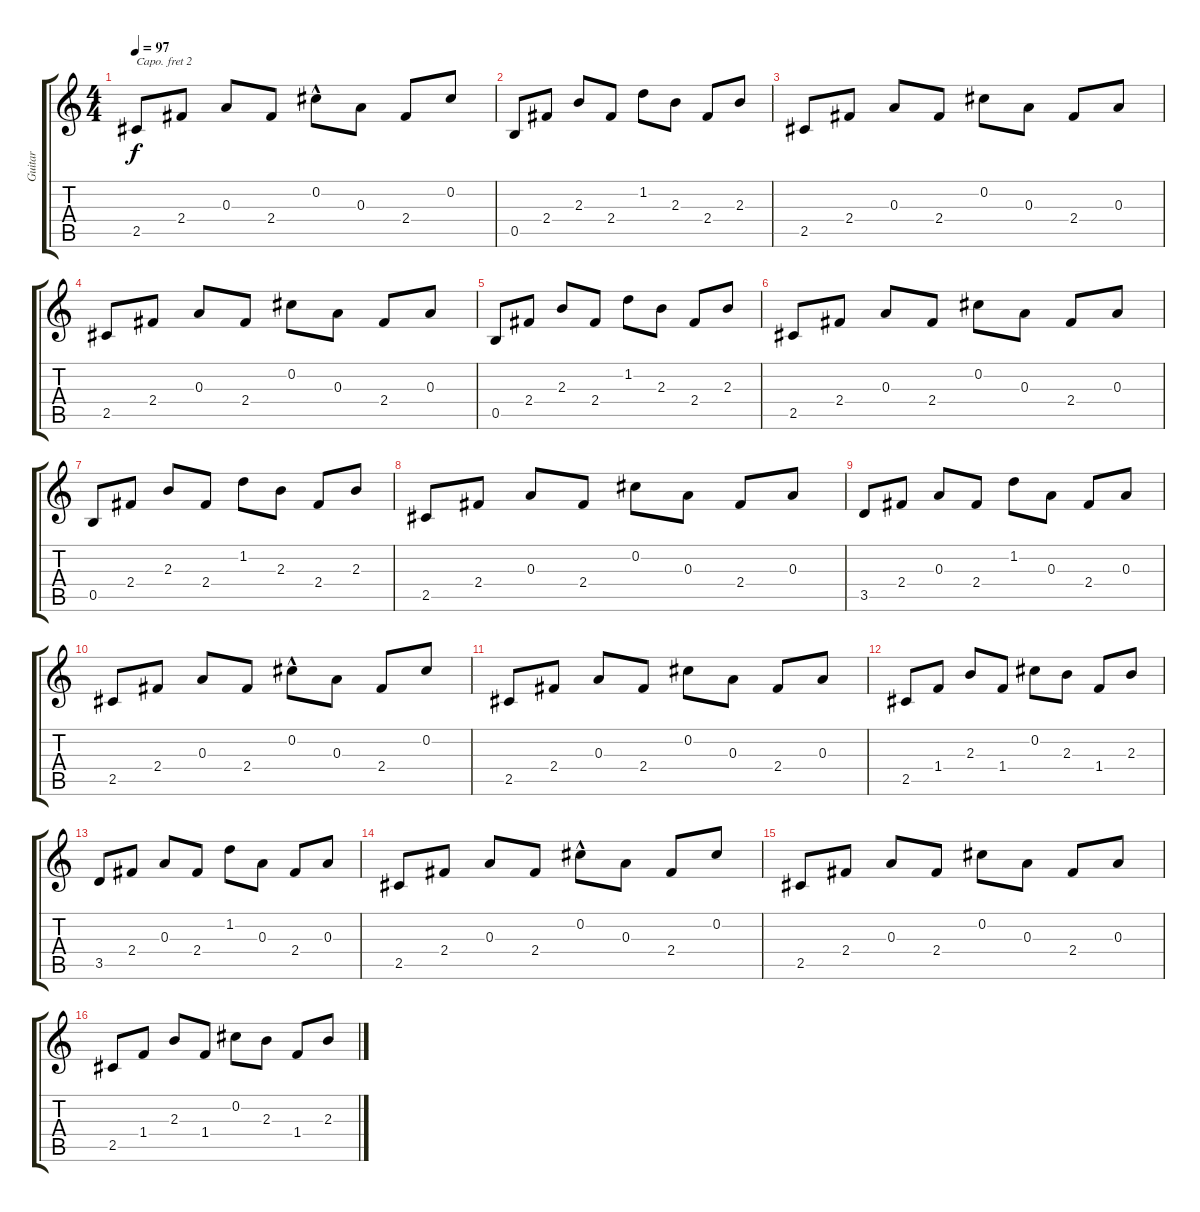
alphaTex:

\track ("Guitar" "Guitar") {instrument acousticguitarsteel}
\staff {score tabs}
\capo 2
\tuning (E4 B3 G3 D3 A2 E2) {hide}
\ts (4 4)
\tempo 97
\clef g2
\ks c
2.5.8{dy f} 2.4.8 0.3.8 2.4.8 0.2{hac}.8 0.3.8 2.4.8 0.2.8 |
0.5.8 2.4.8 2.3.8 2.4.8 1.2.8 2.3.8 2.4.8 2.3.8 |
2.5.8 2.4.8 0.3.8 2.4.8 0.2.8 0.3.8 2.4.8 0.3.8 |
2.5.8 2.4.8 0.3.8 2.4.8 0.2.8 0.3.8 2.4.8 0.3.8 |
0.5.8 2.4.8 2.3.8 2.4.8 1.2.8 2.3.8 2.4.8 2.3.8 |
2.5.8 2.4.8 0.3.8 2.4.8 0.2.8 0.3.8 2.4.8 0.3.8 |
0.5.8 2.4.8 2.3.8 2.4.8 1.2.8 2.3.8 2.4.8 2.3.8 |
2.5.8 2.4.8 0.3.8 2.4.8 0.2.8 0.3.8 2.4.8 0.3.8 |
3.5.8 2.4.8 0.3.8 2.4.8 1.2.8 0.3.8 2.4.8 0.3.8 |
2.5.8 2.4.8 0.3.8 2.4.8 0.2{hac}.8 0.3.8 2.4.8 0.2.8 |
2.5.8 2.4.8 0.3.8 2.4.8 0.2.8 0.3.8 2.4.8 0.3.8 |
2.5.8 1.4.8 2.3.8 1.4.8 0.2.8 2.3.8 1.4.8 2.3.8 |
3.5.8 2.4.8 0.3.8 2.4.8 1.2.8 0.3.8 2.4.8 0.3.8 |
2.5.8 2.4.8 0.3.8 2.4.8 0.2{hac}.8 0.3.8 2.4.8 0.2.8 |
2.5.8 2.4.8 0.3.8 2.4.8 0.2.8 0.3.8 2.4.8 0.3.8 |
2.5.8 1.4.8 2.3.8 1.4.8 0.2.8 2.3.8 1.4.8 2.3.8
